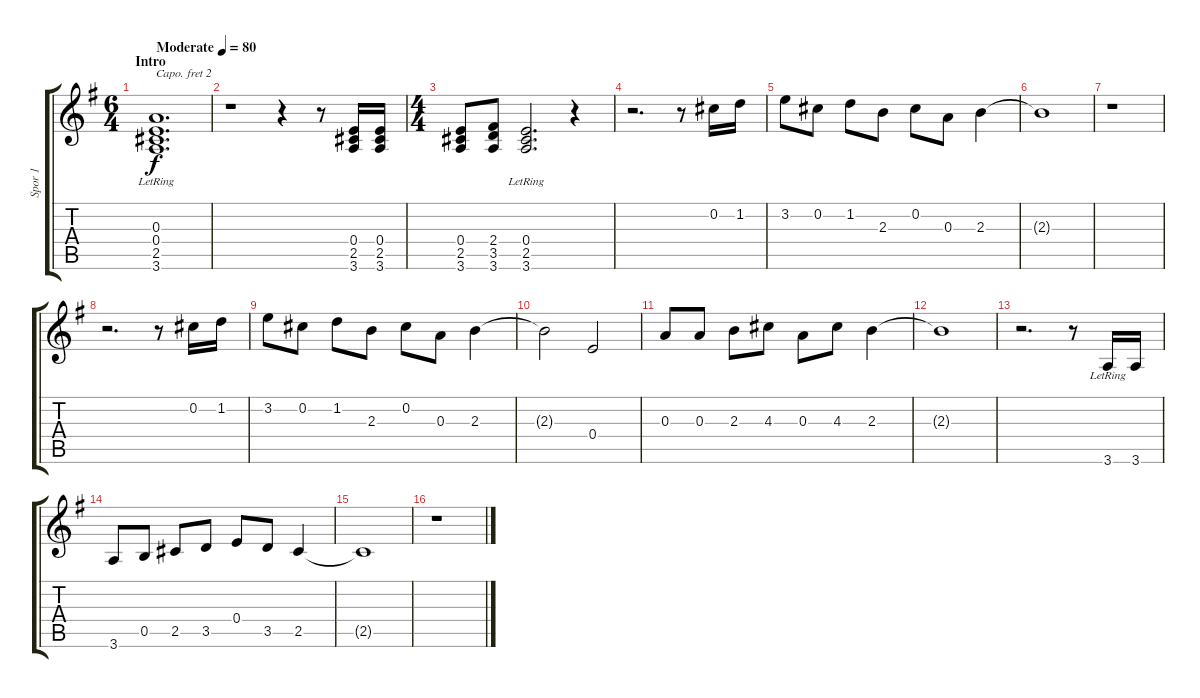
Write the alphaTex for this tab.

\track ("Spor 1" "Spor 1") {instrument acousticguitarsteel}
\staff {score tabs}
\capo 2
\tuning (E4 B3 G3 D3 A2 E2) {hide}
\ts (6 4)
\section ("" "Intro")
\tempo (80 "Moderate")
\clef g2
\ks g
(0.3{lr} 0.4{lr} 2.5{lr} 3.6{lr}).1{d dy f instrument acousticguitarsteel} |
r.1 r.4 r.8 (0.4 2.5 3.6).16 (0.4 2.5 3.6).16 |
\ts (4 4)
(0.4 2.5 3.6).8 (2.4 3.5 3.6).8 (0.4{lr} 2.5{lr} 3.6{lr}).2{d} r.4 |
r.2{d} r.8 0.2.16 1.2.16 |
3.2.8 0.2.8 1.2.8 2.3.8 0.2.8 0.3.8 2.3.4 |
2.3{t}.1 |
r.1 |
r.2{d} r.8 0.2.16 1.2.16 |
3.2.8 0.2.8 1.2.8 2.3.8 0.2.8 0.3.8 2.3.4 |
2.3{t}.2 0.4.2 |
0.3.8 0.3.8 2.3.8 4.3.8 0.3.8 4.3.8 2.3.4 |
2.3{t}.1 |
r.2{d} r.8 3.6{lr}.16 3.6.16 |
3.6.8 0.5.8 2.5.8 3.5.8 0.4.8 3.5.8 2.5.4 |
2.5{t}.1 |
r.1
